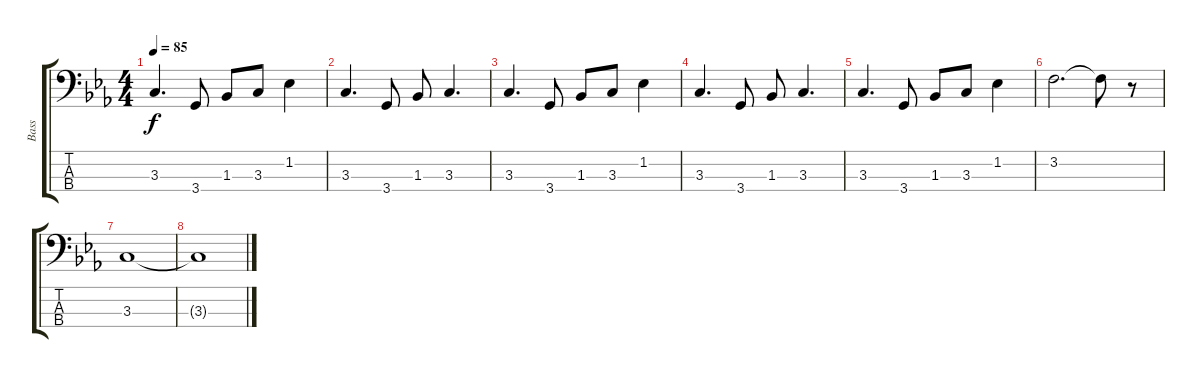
\track ("Bass" "Bass") {instrument electricbasspick}
\staff {score tabs}
\tuning (G2 D2 A1 E1) {hide}
\ts (4 4)
\tempo 85
\clef f4
\ks eb
3.3.4{d dy f} 3.4.8 1.3.8 3.3.8 1.2.4 |
3.3.4{d} 3.4.8 1.3.8 3.3.4{d} |
3.3.4{d} 3.4.8 1.3.8 3.3.8 1.2.4 |
3.3.4{d} 3.4.8 1.3.8 3.3.4{d} |
3.3.4{d} 3.4.8 1.3.8 3.3.8 1.2.4 |
3.2.2{d} 3.2{t}.8 r.8 |
3.3.1 |
3.3{t}.1
